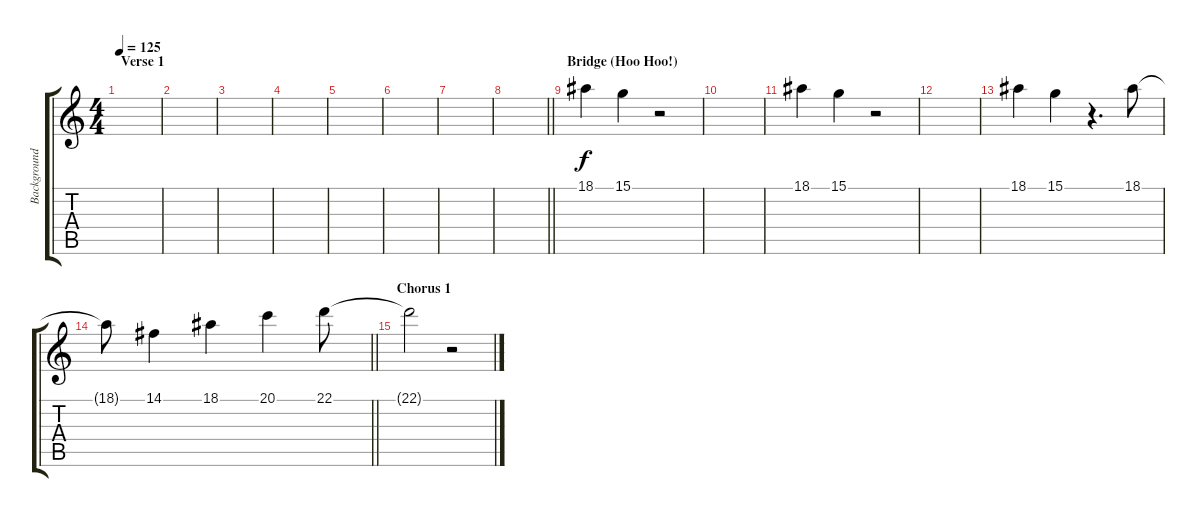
\track ("Background Vocals" "Background") {instrument voiceoohs}
\staff {score tabs}
\tuning (E4 B3 G3 D3 A2 E2) {hide}
\ts (4 4)
\section ("" "Verse 1")
\tempo 125
\clef g2
\ks c
|
|
|
|
|
|
|
\barLineRight lightlight
|
\section ("" "Bridge (Hoo Hoo!)")
18.1.4 15.1.4 r.2 |
|
18.1.4 15.1.4 r.2 |
|
18.1.4 15.1.4 r.4{d} 18.1.8 |
\barLineRight lightlight
18.1{t}.8 14.1.4 18.1.4 20.1.4 22.1.8 |
\section ("" "Chorus 1")
22.1{t}.2 r.2
